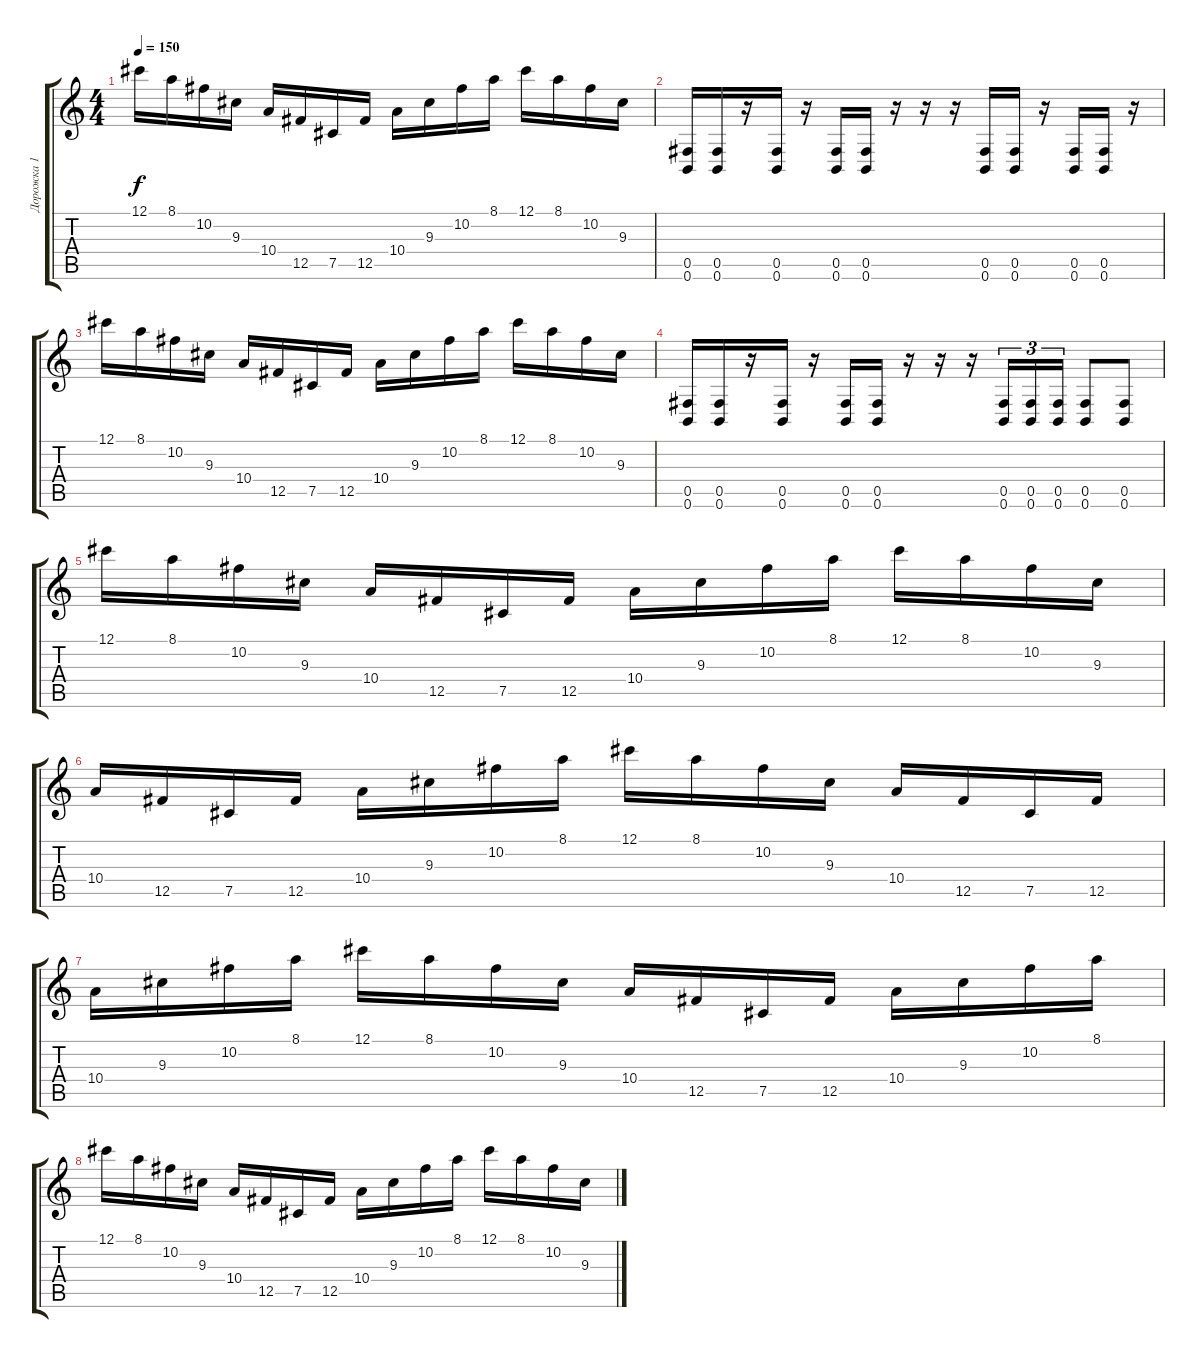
\track ("Дорожка 1" "Дорожка 1") {instrument distortionguitar}
\staff {score tabs}
\tuning (Db4 Ab3 E3 B2 Gb2 B1) {hide}
\ts (4 4)
\tempo 150
\clef g2
\ks c
12.1.16{dy f} 8.1.16 10.2.16 9.3.16 10.4.16 12.5.16 7.5.16 12.5.16 10.4.16 9.3.16 10.2.16 8.1.16 12.1.16 8.1.16 10.2.16 9.3.16 |
(0.5 0.6).16 (0.5 0.6).16 r.16 (0.5 0.6).16 r.16 (0.5 0.6).16 (0.5 0.6).16 r.16 r.16 r.16 (0.5 0.6).16 (0.5 0.6).16 r.16 (0.5 0.6).16 (0.5 0.6).16 r.16 |
12.1.16 8.1.16 10.2.16 9.3.16 10.4.16 12.5.16 7.5.16 12.5.16 10.4.16 9.3.16 10.2.16 8.1.16 12.1.16 8.1.16 10.2.16 9.3.16 |
(0.5 0.6).16 (0.5 0.6).16 r.16 (0.5 0.6).16 r.16 (0.5 0.6).16 (0.5 0.6).16 r.16 r.16 r.16 (0.5 0.6).16{tu (3 2)} (0.5 0.6).16{tu (3 2)} (0.5 0.6).16{tu (3 2)} (0.5 0.6).8 (0.5 0.6).8 |
12.1.16{volume 8} 8.1.16 10.2.16 9.3.16 10.4.16 12.5.16 7.5.16 12.5.16 10.4.16 9.3.16 10.2.16 8.1.16 12.1.16 8.1.16 10.2.16 9.3.16 |
10.4.16 12.5.16 7.5.16 12.5.16 10.4.16 9.3.16 10.2.16 8.1.16 12.1.16 8.1.16 10.2.16 9.3.16 10.4.16 12.5.16 7.5.16 12.5.16 |
10.4.16 9.3.16 10.2.16 8.1.16 12.1.16 8.1.16 10.2.16 9.3.16 10.4.16 12.5.16 7.5.16 12.5.16 10.4.16 9.3.16 10.2.16 8.1.16 |
12.1.16{volume 0} 8.1.16 10.2.16 9.3.16 10.4.16 12.5.16 7.5.16 12.5.16 10.4.16 9.3.16 10.2.16 8.1.16 12.1.16 8.1.16 10.2.16 9.3.16
